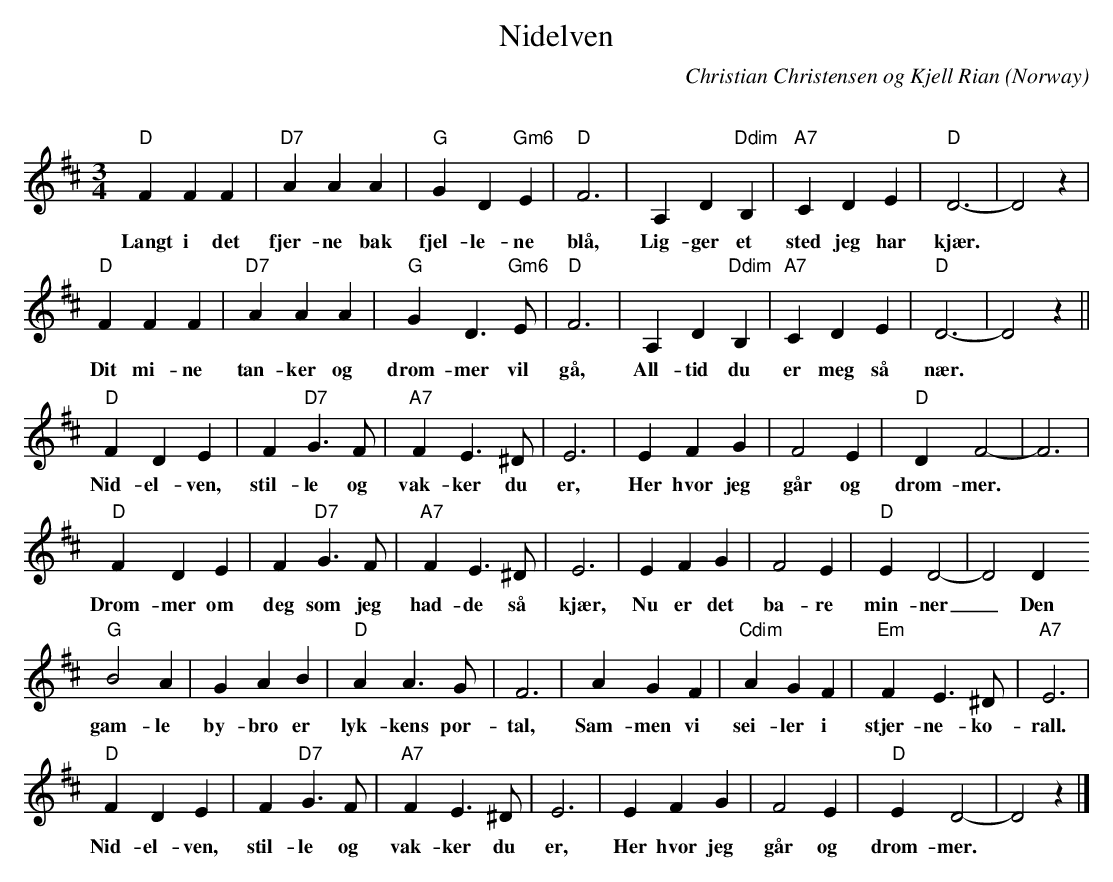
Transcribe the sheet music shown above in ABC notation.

X:1
T:Nidelven
C:Christian Christensen og Kjell Rian
O:Norway
Q:150
M:3/4
L:1/4
K:D
"D"FFF | "D7"AAA | "G"GD"Gm6"E | "D"F3 | A,D "Ddim"B, | "A7"CDE | "D" D3- | D2 z |
w:Langt i det fjer-ne bak fjel-le-ne bl\aa, Lig-ger et sted jeg har kj\aer.
"D"FFF | "D7"AAA | "G"GD3/"Gm6"E/ | "D"F3 | A,D "Ddim"B, | "A7"CDE | "D" D3- | D2 z ||
w:Dit mi-ne tan-ker og dr\om-mer vil g\aa, All-tid du er meg s\aa n\aer.
"D"FDE | F"D7"G3/F/ | "A7"FE3/^D/ | E3 | EFG | F2 E | "D"DF2- | F3 |
w: Nid-el-ven, stil-le og vak-ker du er, Her hvor jeg g\aar og dr\om-mer.
"D"FDE | F"D7"G3/F/ | "A7"FE3/^D/ | E3 | EFG | F2 E | "D"ED2- | D2 D
w:Dr\om-mer om deg som jeg had-de s\aa kj\aer, Nu er det ba-re min-ner_  Den
"G"B2A | GAB | "D"AA3/G/ | F3 | AGF | "Cdim"AGF | "Em"FE3/^D/ | "A7"E3 |
w: gam-le by-bro er lyk-kens por-tal, Sam-men vi sei-ler i stjer-ne-ko-rall.
"D"FDE | F"D7"G3/F/ | "A7"FE3/^D/ | E3 | EFG | F2 E | "D"ED2- | D2 z |]
w: Nid-el-ven, stil-le og vak-ker du er, Her hvor jeg g\aar og dr\om-mer.
